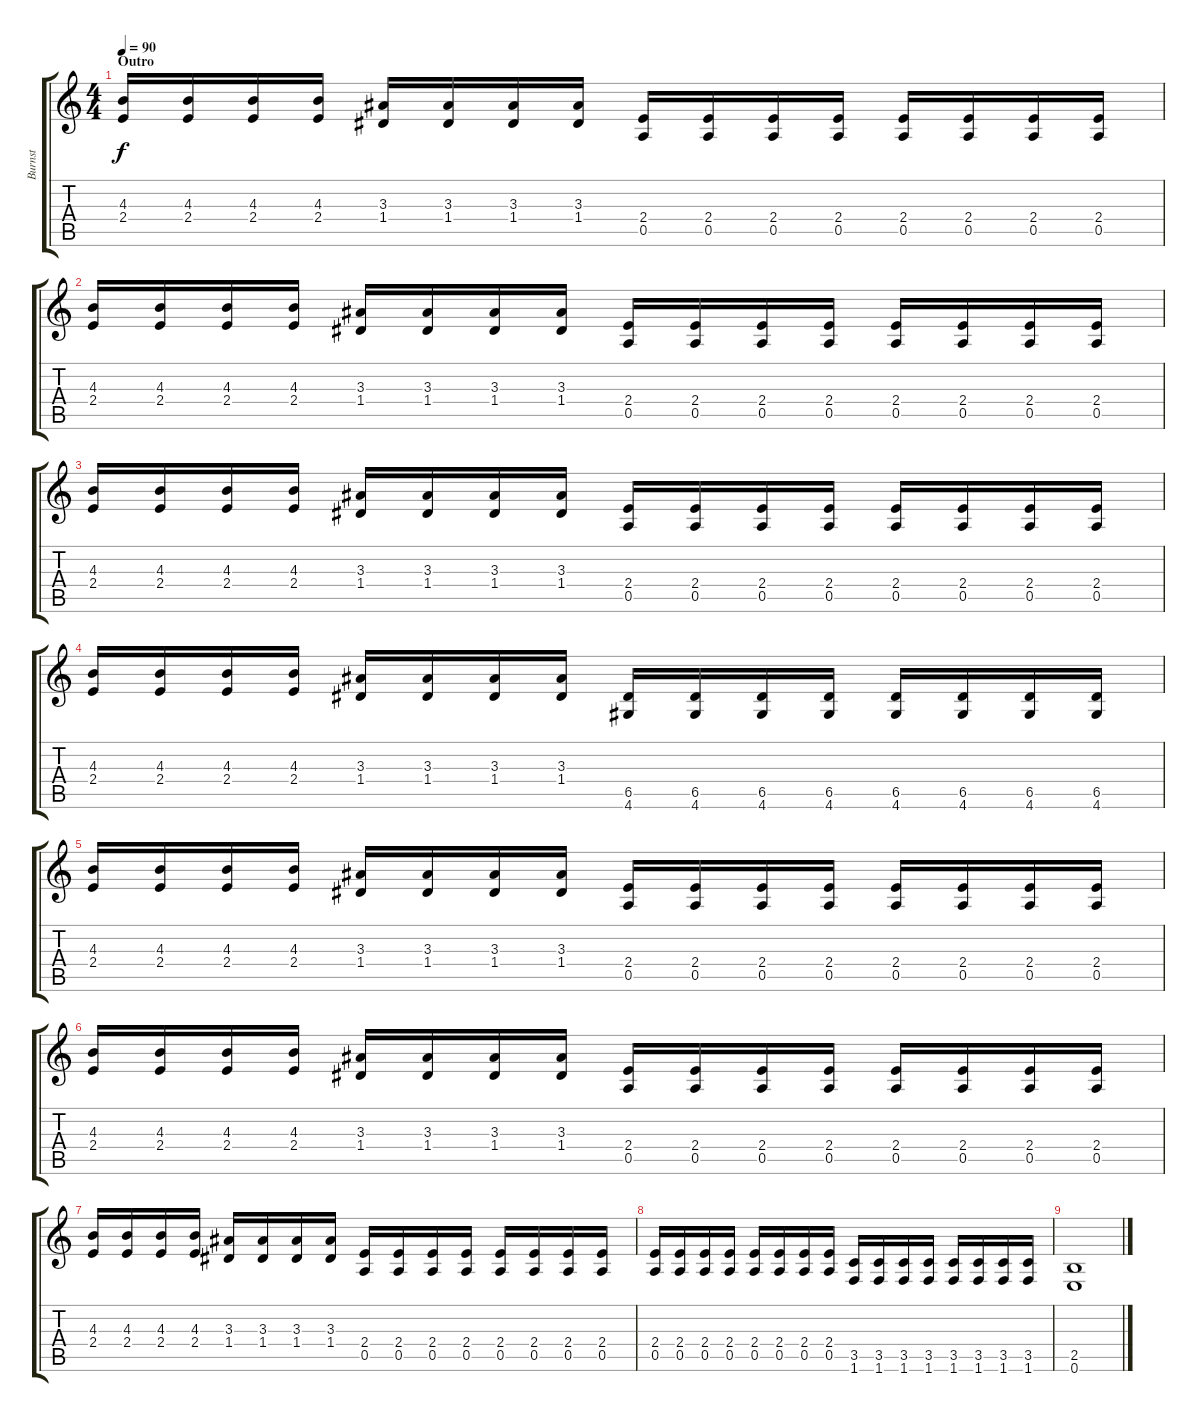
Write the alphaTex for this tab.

\track ("Burnst" "Burnst") {instrument electricguitarclean}
\staff {score tabs}
\tuning (E4 B3 G3 D3 A2 E2) {hide}
\ts (4 4)
\section ("" "Outro")
\tempo 90
\clef g2
\ks c
(4.3 2.4).16{dy f} (4.3 2.4).16 (4.3 2.4).16 (4.3 2.4).16 (3.3 1.4).16 (3.3 1.4).16 (3.3 1.4).16 (3.3 1.4).16 (2.4 0.5).16 (2.4 0.5).16 (2.4 0.5).16 (2.4 0.5).16 (2.4 0.5).16 (2.4 0.5).16 (2.4 0.5).16 (2.4 0.5).16 |
(4.3 2.4).16 (4.3 2.4).16 (4.3 2.4).16 (4.3 2.4).16 (3.3 1.4).16 (3.3 1.4).16 (3.3 1.4).16 (3.3 1.4).16 (2.4 0.5).16 (2.4 0.5).16 (2.4 0.5).16 (2.4 0.5).16 (2.4 0.5).16 (2.4 0.5).16 (2.4 0.5).16 (2.4 0.5).16 |
(4.3 2.4).16 (4.3 2.4).16 (4.3 2.4).16 (4.3 2.4).16 (3.3 1.4).16 (3.3 1.4).16 (3.3 1.4).16 (3.3 1.4).16 (2.4 0.5).16 (2.4 0.5).16 (2.4 0.5).16 (2.4 0.5).16 (2.4 0.5).16 (2.4 0.5).16 (2.4 0.5).16 (2.4 0.5).16 |
(4.3 2.4).16 (4.3 2.4).16 (4.3 2.4).16 (4.3 2.4).16 (3.3 1.4).16 (3.3 1.4).16 (3.3 1.4).16 (3.3 1.4).16 (6.5 4.6).16 (6.5 4.6).16 (6.5 4.6).16 (6.5 4.6).16 (6.5 4.6).16 (6.5 4.6).16 (6.5 4.6).16 (6.5 4.6).16 |
(4.3 2.4).16 (4.3 2.4).16 (4.3 2.4).16 (4.3 2.4).16 (3.3 1.4).16 (3.3 1.4).16 (3.3 1.4).16 (3.3 1.4).16 (2.4 0.5).16 (2.4 0.5).16 (2.4 0.5).16 (2.4 0.5).16 (2.4 0.5).16 (2.4 0.5).16 (2.4 0.5).16 (2.4 0.5).16 |
(4.3 2.4).16 (4.3 2.4).16 (4.3 2.4).16 (4.3 2.4).16 (3.3 1.4).16 (3.3 1.4).16 (3.3 1.4).16 (3.3 1.4).16 (2.4 0.5).16 (2.4 0.5).16 (2.4 0.5).16 (2.4 0.5).16 (2.4 0.5).16 (2.4 0.5).16 (2.4 0.5).16 (2.4 0.5).16 |
(4.3 2.4).16 (4.3 2.4).16 (4.3 2.4).16 (4.3 2.4).16 (3.3 1.4).16 (3.3 1.4).16 (3.3 1.4).16 (3.3 1.4).16 (2.4 0.5).16 (2.4 0.5).16 (2.4 0.5).16 (2.4 0.5).16 (2.4 0.5).16 (2.4 0.5).16 (2.4 0.5).16 (2.4 0.5).16 |
(2.4 0.5).16 (2.4 0.5).16 (2.4 0.5).16 (2.4 0.5).16 (2.4 0.5).16 (2.4 0.5).16 (2.4 0.5).16 (2.4 0.5).16 (3.5 1.6).16 (3.5 1.6).16 (3.5 1.6).16 (3.5 1.6).16 (3.5 1.6).16 (3.5 1.6).16 (3.5 1.6).16 (3.5 1.6).16 |
(2.5 0.6).1
